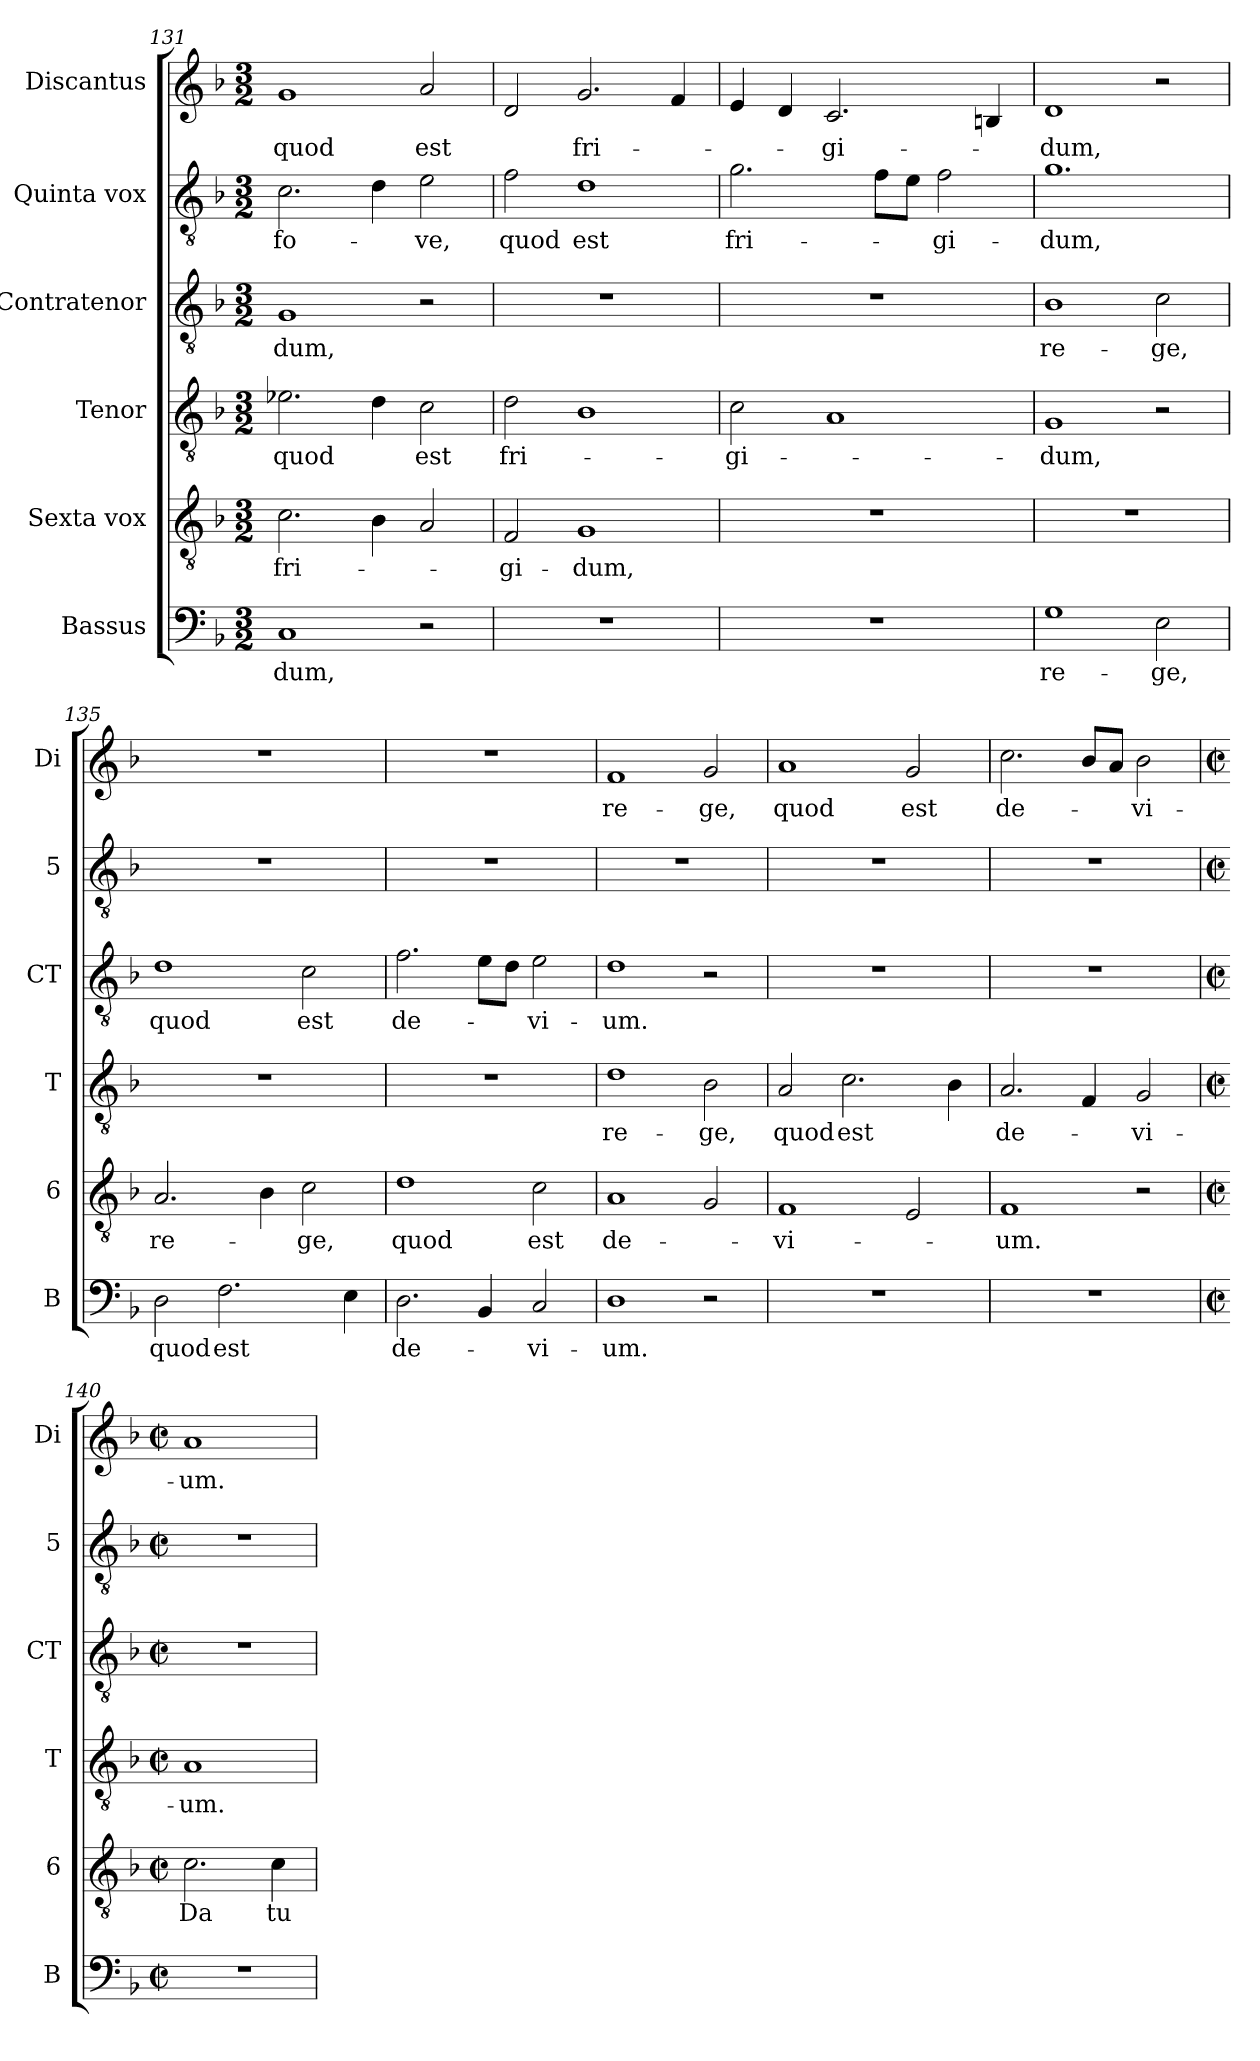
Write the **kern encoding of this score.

**kern	**text	**kern	**text	**kern	**text	**kern	**text	**kern	**text	**kern	**text
*part6	*part6	*part5	*part5	*part4	*part4	*part3	*part3	*part2	*part2	*part1	*part1
*staff6	*staff6	*staff5	*staff5	*staff4	*staff4	*staff3	*staff3	*staff2	*staff2	*staff1	*staff1
*I"Bassus	*	*I"Sexta vox	*	*I"Tenor	*	*I"Contratenor	*	*I"Quinta vox	*	*I"Discantus	*
*I'B	*	*I'6	*	*I'T	*	*I'CT	*	*I'5	*	*I'Di	*
*clefF4	*	*clefGv2	*	*clefGv2	*	*clefGv2	*	*clefGv2	*	*clefG2	*
*k[b-]	*	*k[b-]	*	*k[b-]	*	*k[b-]	*	*k[b-]	*	*k[b-]	*
*F:	*	*F:	*	*F:	*	*F:	*	*F:	*	*F:	*
*M3/2	*	*M3/2	*	*M3/2	*	*M3/2	*	*M3/2	*	*M3/2	*
=131	=131	=131	=131	=131	=131	=131	=131	=131	=131	=131	=131
!	!LO:LY:b	!	!LO:LY:b	!	!LO:LY:b	!	!LO:LY:b	!	!LO:LY:b	!	!LO:LY:b
1C	-dum,	2.c\	fri-	2.e-X\	quod	1G	-dum,	2.c\	fo-	1g	quod
.	.	4B-\	.	4d\	.	.	.	4d\	.	.	.
!	!	!	!	!	!LO:LY:b	!	!	!	!LO:LY:b	!	!LO:LY:b
2r	.	2A/	.	2c\	est	2r	.	2e\	-ve,	2a/	est
!!LO:PB:g=z
=132	=132	=132	=132	=132	=132	=132	=132	=132	=132	=132	=132
!	!	!	!LO:LY:b	!	!LO:LY:b	!	!	!	!LO:LY:b	!	!
1.r	.	2F/	-gi-	2d\	fri-	1.r	.	2f\	quod	2d/	.
!	!	!	!LO:LY:b	!	!	!	!	!	!LO:LY:b	!	!LO:LY:b
.	.	1G	-dum,	1B-	.	.	.	1d	est	2.g/	fri-
.	.	.	.	.	.	.	.	.	.	4f/	.
=133	=133	=133	=133	=133	=133	=133	=133	=133	=133	=133	=133
!	!	!	!	!	!LO:LY:b	!	!	!	!LO:LY:b	!	!
1.r	.	1.r	.	2c\	-gi-	1.r	.	2.g\	fri-	4e/	.
.	.	.	.	.	.	.	.	.	.	4d/	.
!	!	!	!	!	!	!	!	!	!	!	!LO:LY:b
.	.	.	.	1A	.	.	.	.	.	2.c/	-gi-
.	.	.	.	.	.	.	.	8f\L	.	.	.
.	.	.	.	.	.	.	.	8e\J	.	.	.
!	!	!	!	!	!	!	!	!	!LO:LY:b	!	!
.	.	.	.	.	.	.	.	2f\	-gi-	.	.
.	.	.	.	.	.	.	.	.	.	4Bn/	.
=134	=134	=134	=134	=134	=134	=134	=134	=134	=134	=134	=134
!	!LO:LY:b	!	!	!	!LO:LY:b	!	!LO:LY:b	!	!LO:LY:b	!	!LO:LY:b
1G	re-	1.r	.	1G	-dum,	1B-	re-	1.g	-dum,	1d	-dum,
!	!LO:LY:b	!	!	!	!	!	!LO:LY:b	!	!	!	!
2E\	-ge,	.	.	2r	.	2c\	-ge,	.	.	2r	.
=135	=135	=135	=135	=135	=135	=135	=135	=135	=135	=135	=135
!	!LO:LY:b	!	!LO:LY:b	!	!	!	!LO:LY:b	!	!	!	!
2D\	quod	2.A/	re-	1.r	.	1d	quod	1.r	.	1.r	.
!	!LO:LY:b	!	!	!	!	!	!	!	!	!	!
2.F\	est	.	.	.	.	.	.	.	.	.	.
.	.	4B-\	.	.	.	.	.	.	.	.	.
!	!	!	!LO:LY:b	!	!	!	!LO:LY:b	!	!	!	!
.	.	2c\	-ge,	.	.	2c\	est	.	.	.	.
4E\	.	.	.	.	.	.	.	.	.	.	.
=136	=136	=136	=136	=136	=136	=136	=136	=136	=136	=136	=136
!	!LO:LY:b	!	!LO:LY:b	!	!	!	!LO:LY:b	!	!	!	!
2.D\	de-	1d	quod	1.r	.	2.f\	de-	1.r	.	1.r	.
4BB-/	.	.	.	.	.	8e\L	.	.	.	.	.
.	.	.	.	.	.	8d\J	.	.	.	.	.
!	!LO:LY:b	!	!LO:LY:b	!	!	!	!LO:LY:b	!	!	!	!
2C/	-vi-	2c\	est	.	.	2e\	-vi-	.	.	.	.
=137	=137	=137	=137	=137	=137	=137	=137	=137	=137	=137	=137
!	!LO:LY:b	!	!LO:LY:b	!	!LO:LY:b	!	!LO:LY:b	!	!	!	!LO:LY:b
1D	-um.	1A	de-	1d	re-	1d	-um.	1.r	.	1f	re-
!	!	!	!	!	!LO:LY:b	!	!	!	!	!	!LO:LY:b
2r	.	2G/	.	2B-\	-ge,	2r	.	.	.	2g/	-ge,
!!LO:LB:g=z
=138	=138	=138	=138	=138	=138	=138	=138	=138	=138	=138	=138
!	!	!	!LO:LY:b	!	!LO:LY:b	!	!	!	!	!	!LO:LY:b
1.r	.	1F	-vi-	2A/	quod	1.r	.	1.r	.	1a	quod
!	!	!	!	!	!LO:LY:b	!	!	!	!	!	!
.	.	.	.	2.c\	est	.	.	.	.	.	.
!	!	!	!	!	!	!	!	!	!	!	!LO:LY:b
.	.	2E/	.	.	.	.	.	.	.	2g/	est
.	.	.	.	4B-\	.	.	.	.	.	.	.
=139	=139	=139	=139	=139	=139	=139	=139	=139	=139	=139	=139
!	!	!	!LO:LY:b	!	!LO:LY:b	!	!	!	!	!	!LO:LY:b
1.r	.	1F	-um.	2.A/	de-	1.r	.	1.r	.	2.cc\	de-
.	.	.	.	4F/	.	.	.	.	.	8b-/L	.
.	.	.	.	.	.	.	.	.	.	8a/J	.
!	!	!	!	!	!LO:LY:b	!	!	!	!	!	!LO:LY:b
.	.	2r	.	2G/	-vi-	.	.	.	.	2b-\	-vi-
=140	=140	=140	=140	=140	=140	=140	=140	=140	=140	=140	=140
*M2/2	*	*M2/2	*	*M2/2	*	*M2/2	*	*M2/2	*	*M2/2	*
*met(c|)	*	*met(c|)	*	*met(c|)	*	*met(c|)	*	*met(c|)	*	*met(c|)	*
!	!	!	!LO:LY:b	!	!LO:LY:b	!	!	!	!	!	!LO:LY:b
1r	.	2.c\	Da	1A	-um.	1r	.	1r	.	1a	-um.
!	!	!	!LO:LY:b	!	!	!	!	!	!	!	!
.	.	4c\	tu-	.	.	.	.	.	.	.	.
=	=	=	=	=	=	=	=	=	=	=	=
*-	*-	*-	*-	*-	*-	*-	*-	*-	*-	*-	*-
